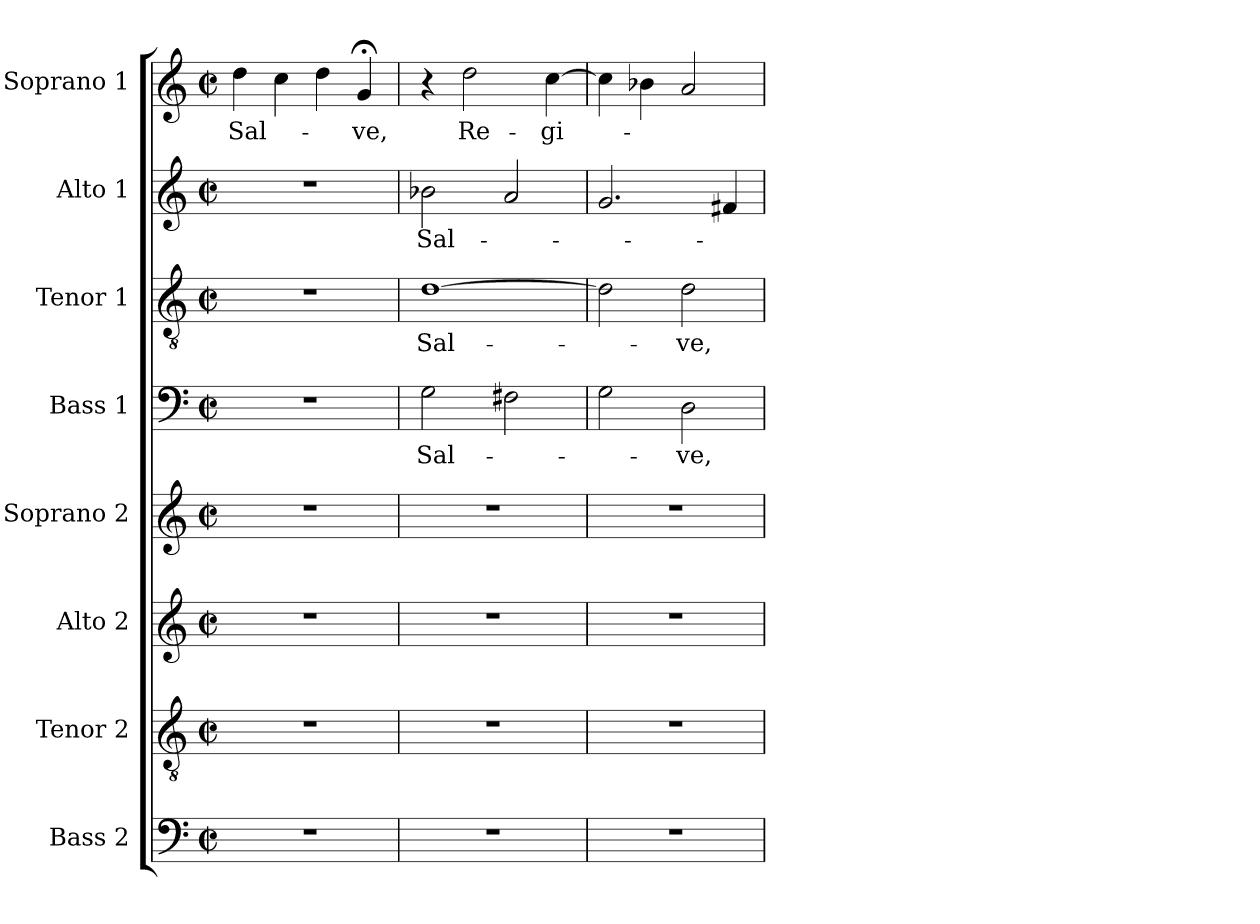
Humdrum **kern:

**kern	**kern	**kern	**kern	**kern	**text	**kern	**text	**kern	**text	**kern	**text
*part8	*part7	*part6	*part5	*part4	*part4	*part3	*part3	*part2	*part2	*part1	*part1
*staff8	*staff7	*staff6	*staff5	*staff4	*staff4	*staff3	*staff3	*staff2	*staff2	*staff1	*staff1
*I"Bass 2	*I"Tenor 2	*I"Alto 2	*I"Soprano 2	*I"Bass 1	*	*I"Tenor 1	*	*I"Alto 1	*	*I"Soprano 1	*
*I'B 2	*I'T 2	*I'A 2	*I'S 2	*I'B 1	*	*I'T 1	*	*I'A 1	*	*I'S 1	*
*clefF4	*clefGv2	*clefG2	*clefG2	*clefF4	*	*clefGv2	*	*clefG2	*	*clefG2	*
*k[]	*k[]	*k[]	*k[]	*k[]	*	*k[]	*	*k[]	*	*k[]	*
*C:	*C:	*C:	*C:	*C:	*	*C:	*	*C:	*	*C:	*
*M2/2	*M2/2	*M2/2	*M2/2	*M2/2	*	*M2/2	*	*M2/2	*	*M2/2	*
*met(c|)	*met(c|)	*met(c|)	*met(c|)	*met(c|)	*	*met(c|)	*	*met(c|)	*	*met(c|)	*
=1	=1	=1	=1	=1	=1	=1	=1	=1	=1	=1	=1
!	!	!	!	!	!	!	!	!	!	!LO:N:head=solid	!
!	!	!	!	!	!	!	!	!	!	!	!LO:LY:b
1r	1r	1r	1r	1r	.	1r	.	1r	.	4dd\	Sal-
!	!	!	!	!	!	!	!	!	!	!LO:N:head=solid	!
.	.	.	.	.	.	.	.	.	.	4cc\	.
!	!	!	!	!	!	!	!	!	!	!LO:N:head=solid	!
.	.	.	.	.	.	.	.	.	.	4dd\	.
!	!	!	!	!	!	!	!	!	!	!LO:N:head=solid	!
!	!	!	!	!	!	!	!	!	!	!	!LO:LY:b
.	.	.	.	.	.	.	.	.	.	4g;</	-ve,
=2	=2	=2	=2	=2	=2	=2	=2	=2	=2	=2	=2
!	!	!	!	!	!LO:LY:b	!	!	!	!	!	!
!	!	!	!	!	!	!	!LO:LY:b	!	!	!	!
!	!	!	!	!	!	!	!	!	!LO:LY:b	!	!
1r	1r	1r	1r	2G\	Sal-	[1d	Sal-	2b-X\	Sal-	4r	.
!	!	!	!	!	!	!	!	!	!	!	!LO:LY:b
.	.	.	.	.	.	.	.	.	.	2dd\	Re-
.	.	.	.	2F#X\	.	.	.	2a/	.	.	.
!	!	!	!	!	!	!	!	!	!	!	!LO:LY:b
.	.	.	.	.	.	.	.	.	.	[4cc\	-gi-
=3	=3	=3	=3	=3	=3	=3	=3	=3	=3	=3	=3
1r	1r	1r	1r	2G\	.	2d\]	.	2.g/	.	4cc\]	.
.	.	.	.	.	.	.	.	.	.	4b-X\	.
!	!	!	!	!	!LO:LY:b	!	!	!	!	!	!
!	!	!	!	!	!	!	!LO:LY:b	!	!	!	!
.	.	.	.	2D\	-ve,	2d\	-ve,	.	.	2a/	.
.	.	.	.	.	.	.	.	4f#X/	.	.	.
=	=	=	=	=	=	=	=	=	=	=	=
*-	*-	*-	*-	*-	*-	*-	*-	*-	*-	*-	*-
